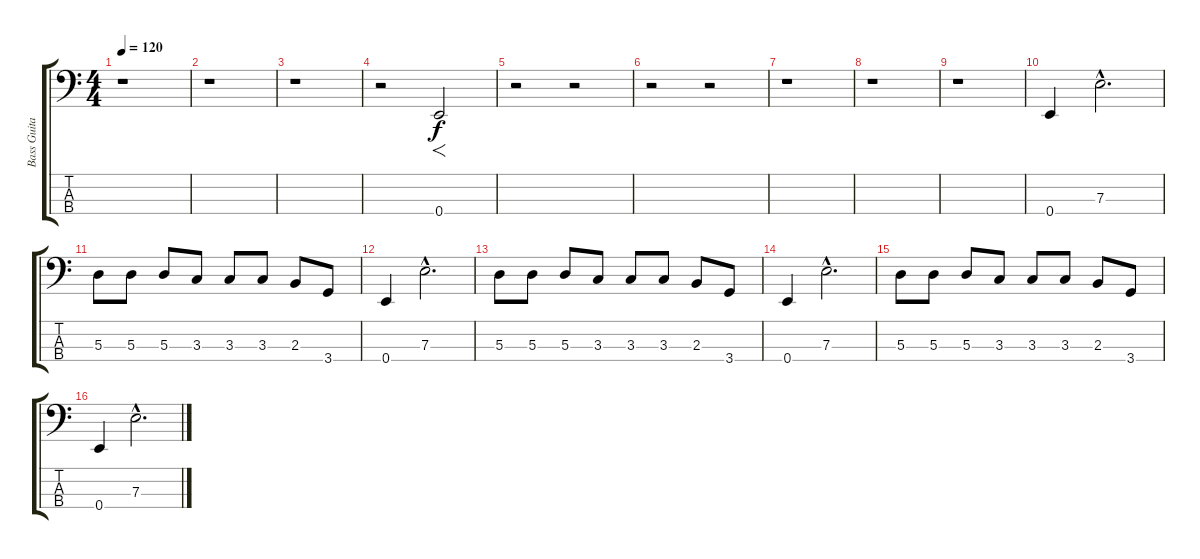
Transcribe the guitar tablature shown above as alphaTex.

\track ("Bass Guitar" "Bass Guita") {instrument electricbassfinger}
\staff {score tabs}
\tuning (G2 D2 A1 E1) {hide}
\ts (4 4)
\tempo 120
\clef f4
\ks c
r.1{dy f instrument electricbassfinger} |
r.1 |
r.1 |
r.2 0.4.2{f} |
r.2 r.2 |
r.2 r.2 |
r.1 |
r.1 |
r.1 |
0.4.4 7.3{hac}.2{d} |
5.3.8 5.3.8 5.3.8 3.3.8 3.3.8 3.3.8 2.3.8 3.4.8 |
0.4.4 7.3{hac}.2{d} |
5.3.8 5.3.8 5.3.8 3.3.8 3.3.8 3.3.8 2.3.8 3.4.8 |
0.4.4 7.3{hac}.2{d} |
5.3.8 5.3.8 5.3.8 3.3.8 3.3.8 3.3.8 2.3.8 3.4.8 |
0.4.4 7.3{hac}.2{d}
